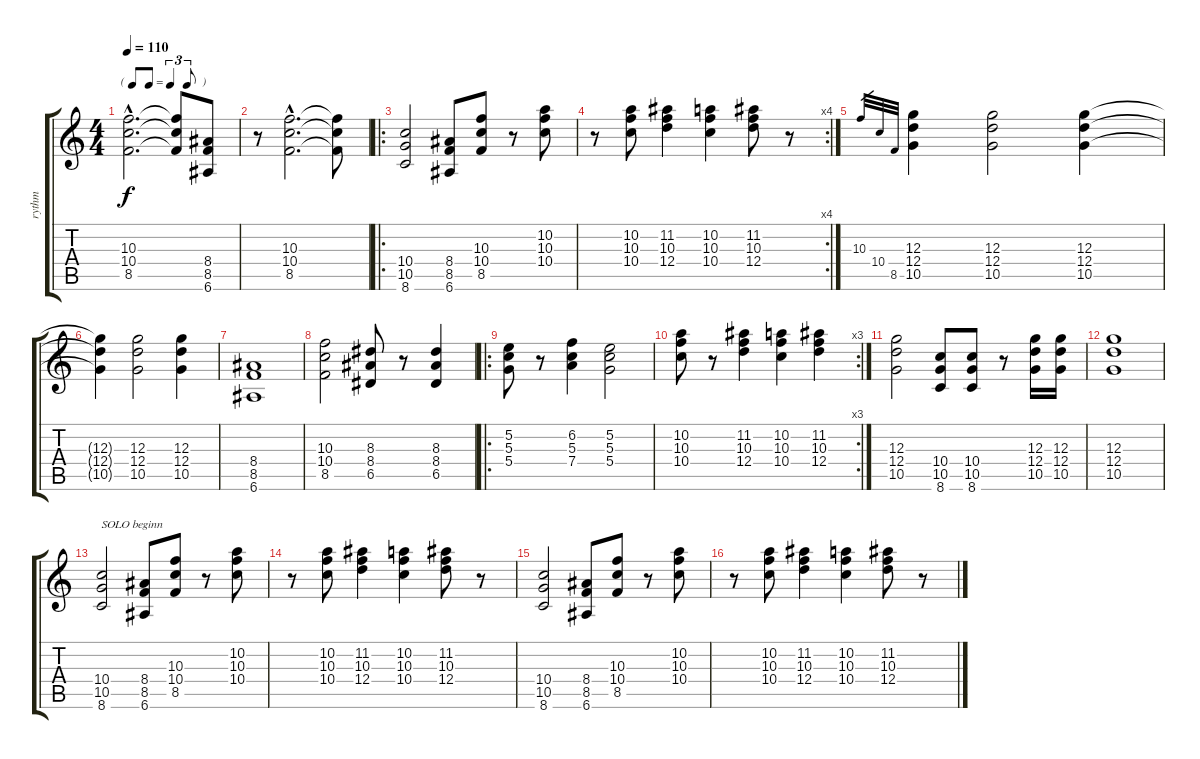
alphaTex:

\track ("rythm" "rythm") {instrument overdrivenguitar}
\staff {score tabs}
\tuning (E4 B3 G3 D3 A2 E2) {hide}
\ts (4 4)
\tf triplet8th
\tempo 110
\clef g2
\ks c
(10.3{hac t} 10.4{hac t} 8.5{hac t}).2{d dy f} (10.3{t} 10.4{t} 8.5{t}).8 (8.4 8.5 6.6).8 |
r.8 (10.3{hac} 10.4{hac} 8.5{hac}).2{d} (10.3{t} 10.4{t} 8.5{t}).8 |
\ro
(10.4 10.5 8.6).2 (8.4 8.5 6.6).8 (10.3 10.4 8.5).8 r.8 (10.2 10.3 10.4).8 |
\rc 4
r.8 (10.2 10.3 10.4).8 (11.2 10.3 12.4).4 (10.2 10.3 10.4).4 (11.2 10.3 12.4).8 r.8 |
10.3.32{gr} 10.4.32{gr} 8.5.32{gr} (12.3 12.4 10.5).4 (12.3 12.4 10.5).2 (12.3 12.4 10.5).4 |
(12.3{t} 12.4{t} 10.5{t}).4 (12.3 12.4 10.5).2 (12.3 12.4 10.5).4 |
(8.4 8.5 6.6).1 |
(10.3 10.4 8.5).2 (8.3 8.4 6.5).8 r.8 (8.3 8.4 6.5).4 |
\ro
(5.2 5.3 5.4).8 r.8 (6.2 5.3 7.4).4 (5.2 5.3 5.4).2 |
\rc 3
(10.2 10.3 10.4).8 r.8 (11.2 10.3 12.4).4 (10.2 10.3 10.4).4 (11.2 10.3 12.4).4 |
(12.3 12.4 10.5).2 (10.4 10.5 8.6).8 (10.4 10.5 8.6).8 r.8 (12.3 12.4 10.5).16 (12.3 12.4 10.5).16 |
(12.3 12.4 10.5).1 |
(10.4 10.5 8.6).2{txt "SOLO beginn"} (8.4 8.5 6.6).8 (10.3 10.4 8.5).8 r.8 (10.2 10.3 10.4).8 |
r.8 (10.2 10.3 10.4).8 (11.2 10.3 12.4).4 (10.2 10.3 10.4).4 (11.2 10.3 12.4).8 r.8 |
(10.4 10.5 8.6).2 (8.4 8.5 6.6).8 (10.3 10.4 8.5).8 r.8 (10.2 10.3 10.4).8 |
r.8 (10.2 10.3 10.4).8 (11.2 10.3 12.4).4 (10.2 10.3 10.4).4 (11.2 10.3 12.4).8 r.8
